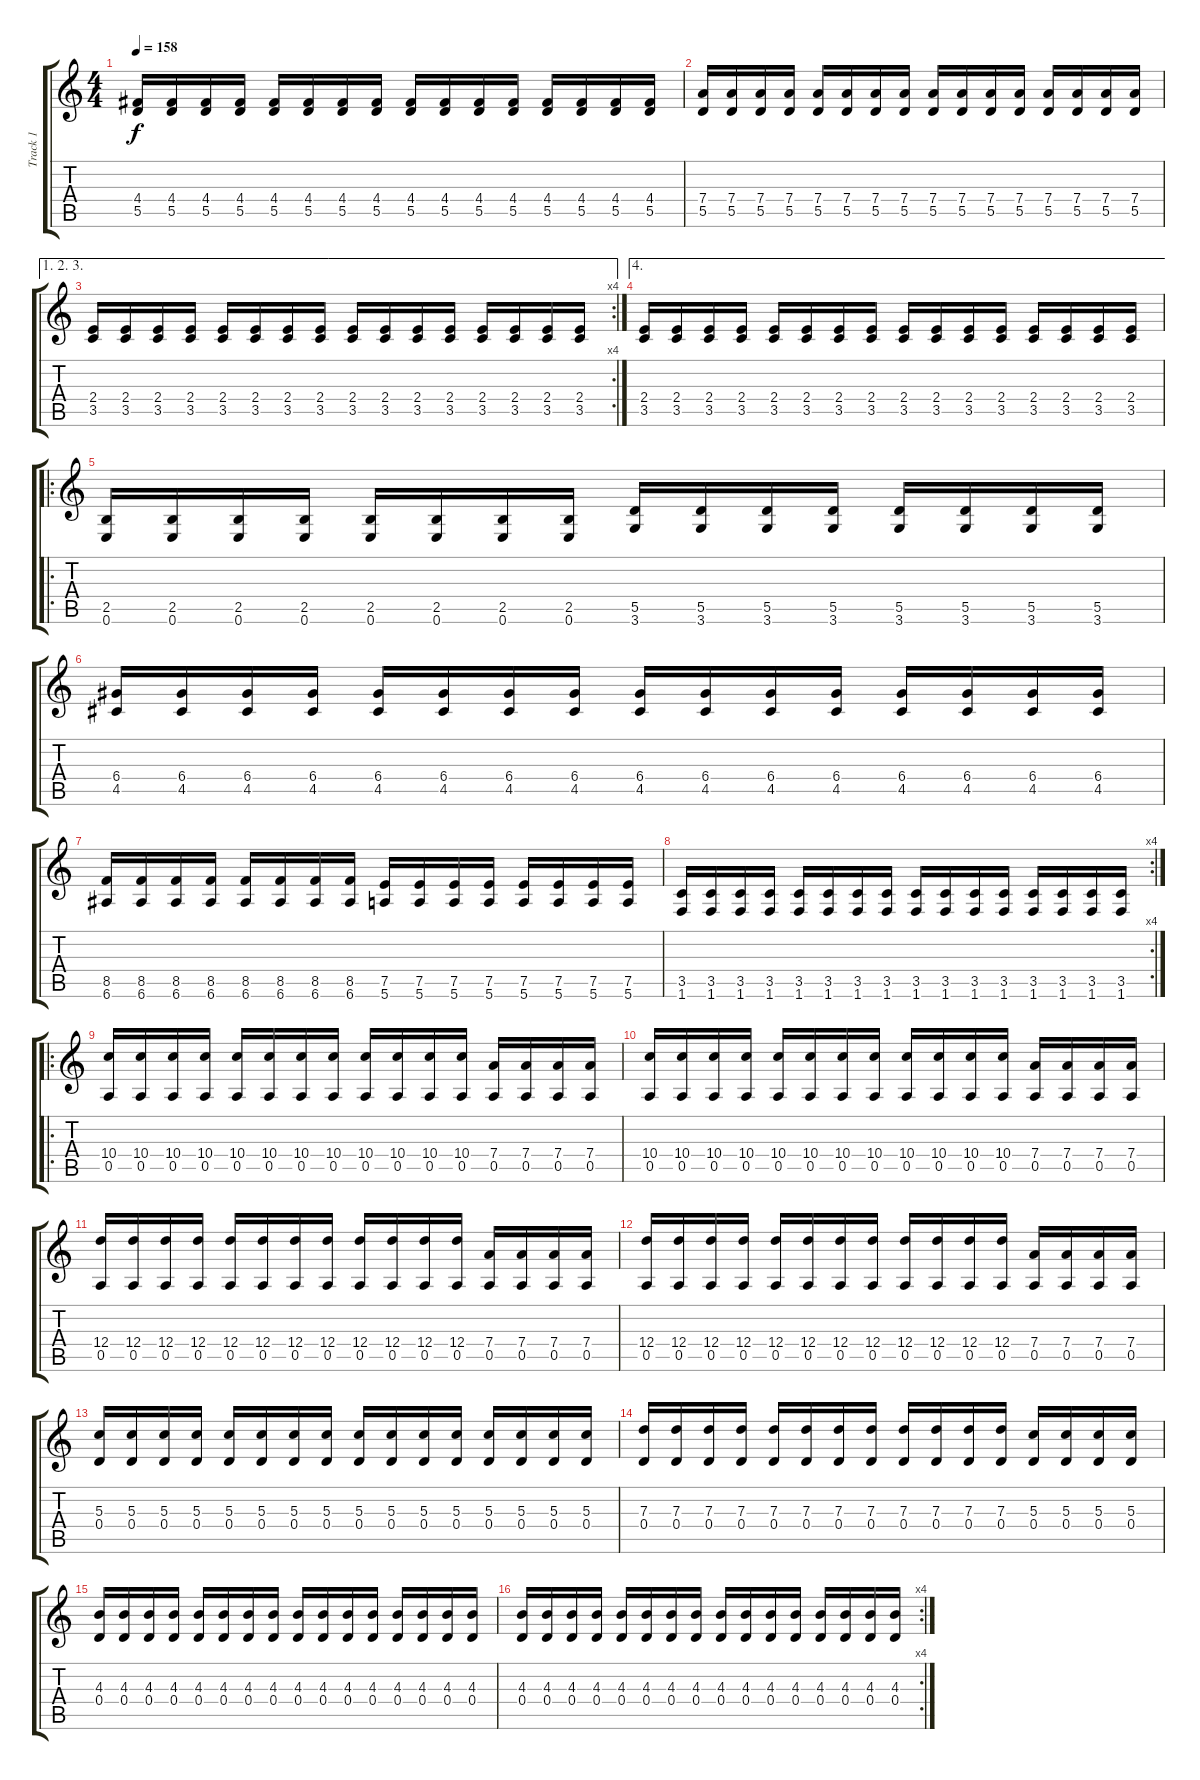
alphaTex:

\track ("Track 1" "Track 1") {instrument distortionguitar}
\staff {score tabs}
\tuning (E4 B3 G3 D3 A2 E2) {hide}
\ts (4 4)
\tempo 158
\clef g2
\ks c
(4.4 5.5).16{dy f} (4.4 5.5).16 (4.4 5.5).16 (4.4 5.5).16 (4.4 5.5).16 (4.4 5.5).16 (4.4 5.5).16 (4.4 5.5).16 (4.4 5.5).16 (4.4 5.5).16 (4.4 5.5).16 (4.4 5.5).16 (4.4 5.5).16 (4.4 5.5).16 (4.4 5.5).16 (4.4 5.5).16 |
(7.4 5.5).16 (7.4 5.5).16 (7.4 5.5).16 (7.4 5.5).16 (7.4 5.5).16 (7.4 5.5).16 (7.4 5.5).16 (7.4 5.5).16 (7.4 5.5).16 (7.4 5.5).16 (7.4 5.5).16 (7.4 5.5).16 (7.4 5.5).16 (7.4 5.5).16 (7.4 5.5).16 (7.4 5.5).16 |
\ae (1 2 3)
\rc 4
(2.4 3.5).16 (2.4 3.5).16 (2.4 3.5).16 (2.4 3.5).16 (2.4 3.5).16 (2.4 3.5).16 (2.4 3.5).16 (2.4 3.5).16 (2.4 3.5).16 (2.4 3.5).16 (2.4 3.5).16 (2.4 3.5).16 (2.4 3.5).16 (2.4 3.5).16 (2.4 3.5).16 (2.4 3.5).16 |
\ae 4
(2.4 3.5).16 (2.4 3.5).16 (2.4 3.5).16 (2.4 3.5).16 (2.4 3.5).16 (2.4 3.5).16 (2.4 3.5).16 (2.4 3.5).16 (2.4 3.5).16 (2.4 3.5).16 (2.4 3.5).16 (2.4 3.5).16 (2.4 3.5).16 (2.4 3.5).16 (2.4 3.5).16 (2.4 3.5).16 |
\ro
(2.5 0.6).16 (2.5 0.6).16 (2.5 0.6).16 (2.5 0.6).16 (2.5 0.6).16 (2.5 0.6).16 (2.5 0.6).16 (2.5 0.6).16 (5.5 3.6).16 (5.5 3.6).16 (5.5 3.6).16 (5.5 3.6).16 (5.5 3.6).16 (5.5 3.6).16 (5.5 3.6).16 (5.5 3.6).16 |
(6.4 4.5).16 (6.4 4.5).16 (6.4 4.5).16 (6.4 4.5).16 (6.4 4.5).16 (6.4 4.5).16 (6.4 4.5).16 (6.4 4.5).16 (6.4 4.5).16 (6.4 4.5).16 (6.4 4.5).16 (6.4 4.5).16 (6.4 4.5).16 (6.4 4.5).16 (6.4 4.5).16 (6.4 4.5).16 |
(8.5 6.6).16 (8.5 6.6).16 (8.5 6.6).16 (8.5 6.6).16 (8.5 6.6).16 (8.5 6.6).16 (8.5 6.6).16 (8.5 6.6).16 (7.5 5.6).16 (7.5 5.6).16 (7.5 5.6).16 (7.5 5.6).16 (7.5 5.6).16 (7.5 5.6).16 (7.5 5.6).16 (7.5 5.6).16 |
\rc 4
(3.5 1.6).16 (3.5 1.6).16 (3.5 1.6).16 (3.5 1.6).16 (3.5 1.6).16 (3.5 1.6).16 (3.5 1.6).16 (3.5 1.6).16 (3.5 1.6).16 (3.5 1.6).16 (3.5 1.6).16 (3.5 1.6).16 (3.5 1.6).16 (3.5 1.6).16 (3.5 1.6).16 (3.5 1.6).16 |
\ro
(10.4 0.5).16 (10.4 0.5).16 (10.4 0.5).16 (10.4 0.5).16 (10.4 0.5).16 (10.4 0.5).16 (10.4 0.5).16 (10.4 0.5).16 (10.4 0.5).16 (10.4 0.5).16 (10.4 0.5).16 (10.4 0.5).16 (7.4 0.5).16 (7.4 0.5).16 (7.4 0.5).16 (7.4 0.5).16 |
(10.4 0.5).16 (10.4 0.5).16 (10.4 0.5).16 (10.4 0.5).16 (10.4 0.5).16 (10.4 0.5).16 (10.4 0.5).16 (10.4 0.5).16 (10.4 0.5).16 (10.4 0.5).16 (10.4 0.5).16 (10.4 0.5).16 (7.4 0.5).16 (7.4 0.5).16 (7.4 0.5).16 (7.4 0.5).16 |
(12.4 0.5).16 (12.4 0.5).16 (12.4 0.5).16 (12.4 0.5).16 (12.4 0.5).16 (12.4 0.5).16 (12.4 0.5).16 (12.4 0.5).16 (12.4 0.5).16 (12.4 0.5).16 (12.4 0.5).16 (12.4 0.5).16 (7.4 0.5).16 (7.4 0.5).16 (7.4 0.5).16 (7.4 0.5).16 |
(12.4 0.5).16 (12.4 0.5).16 (12.4 0.5).16 (12.4 0.5).16 (12.4 0.5).16 (12.4 0.5).16 (12.4 0.5).16 (12.4 0.5).16 (12.4 0.5).16 (12.4 0.5).16 (12.4 0.5).16 (12.4 0.5).16 (7.4 0.5).16 (7.4 0.5).16 (7.4 0.5).16 (7.4 0.5).16 |
(5.3 0.4).16 (5.3 0.4).16 (5.3 0.4).16 (5.3 0.4).16 (5.3 0.4).16 (5.3 0.4).16 (5.3 0.4).16 (5.3 0.4).16 (5.3 0.4).16 (5.3 0.4).16 (5.3 0.4).16 (5.3 0.4).16 (5.3 0.4).16 (5.3 0.4).16 (5.3 0.4).16 (5.3 0.4).16 |
(7.3 0.4).16 (7.3 0.4).16 (7.3 0.4).16 (7.3 0.4).16 (7.3 0.4).16 (7.3 0.4).16 (7.3 0.4).16 (7.3 0.4).16 (7.3 0.4).16 (7.3 0.4).16 (7.3 0.4).16 (7.3 0.4).16 (5.3 0.4).16 (5.3 0.4).16 (5.3 0.4).16 (5.3 0.4).16 |
(4.3 0.4).16 (4.3 0.4).16 (4.3 0.4).16 (4.3 0.4).16 (4.3 0.4).16 (4.3 0.4).16 (4.3 0.4).16 (4.3 0.4).16 (4.3 0.4).16 (4.3 0.4).16 (4.3 0.4).16 (4.3 0.4).16 (4.3 0.4).16 (4.3 0.4).16 (4.3 0.4).16 (4.3 0.4).16 |
\rc 4
(4.3 0.4).16 (4.3 0.4).16 (4.3 0.4).16 (4.3 0.4).16 (4.3 0.4).16 (4.3 0.4).16 (4.3 0.4).16 (4.3 0.4).16 (4.3 0.4).16 (4.3 0.4).16 (4.3 0.4).16 (4.3 0.4).16 (4.3 0.4).16 (4.3 0.4).16 (4.3 0.4).16 (4.3 0.4).16
